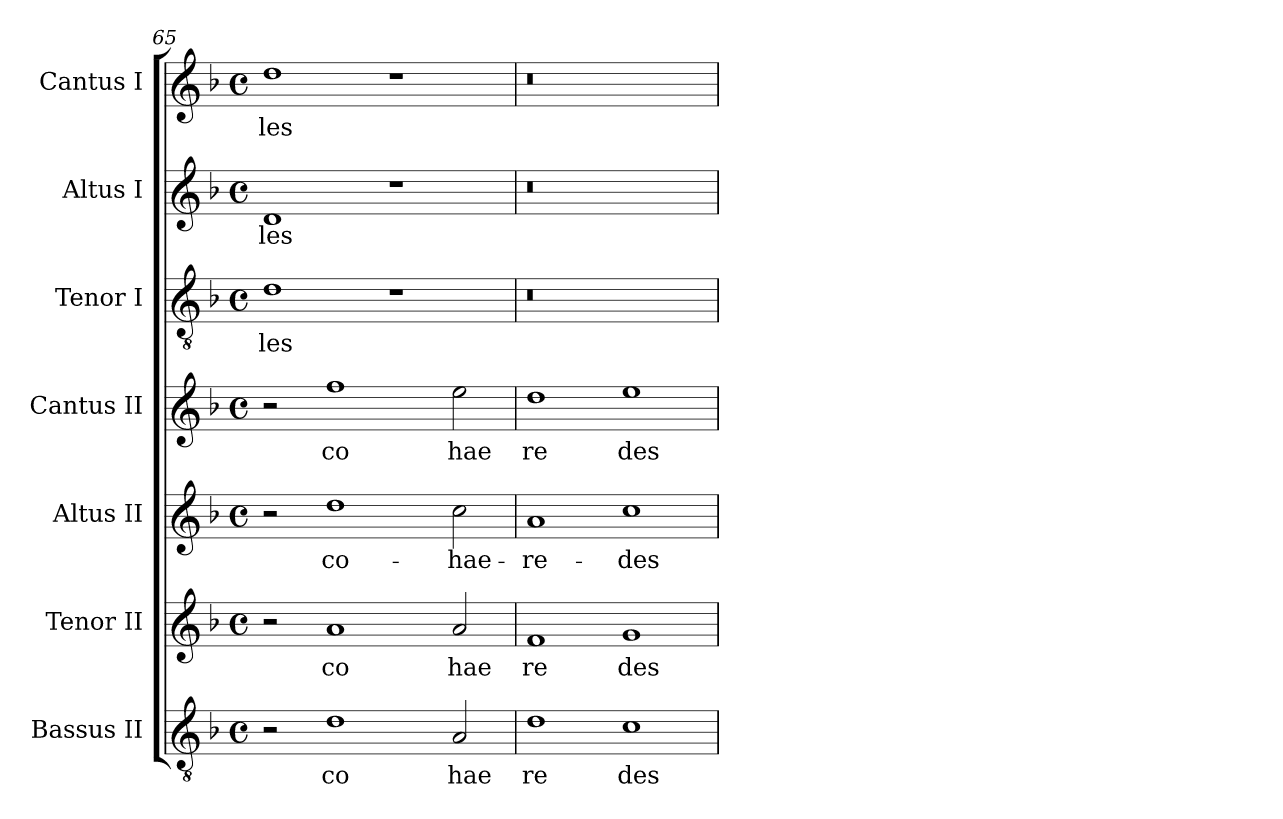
**kern	**text	**kern	**text	**kern	**text	**kern	**text	**kern	**text	**kern	**text	**kern	**text
*part7	*part7	*part6	*part6	*part5	*part5	*part4	*part4	*part3	*part3	*part2	*part2	*part1	*part1
*staff7	*staff7	*staff6	*staff6	*staff5	*staff5	*staff4	*staff4	*staff3	*staff3	*staff2	*staff2	*staff1	*staff1
*I"Bassus II	*	*I"Tenor II	*	*I"Altus II	*	*I"Cantus II	*	*I"Tenor I	*	*I"Altus I	*	*I"Cantus I	*
*clefGv2	*	*clefG2	*	*clefG2	*	*clefG2	*	*clefGv2	*	*clefG2	*	*clefG2	*
*k[b-]	*	*k[b-]	*	*k[b-]	*	*k[b-]	*	*k[b-]	*	*k[b-]	*	*k[b-]	*
*F:	*	*F:	*	*F:	*	*F:	*	*F:	*	*F:	*	*F:	*
*M4/4	*	*M4/4	*	*M4/4	*	*M4/4	*	*M4/4	*	*M4/4	*	*M4/4	*
*met(c)	*	*met(c)	*	*met(c)	*	*met(c)	*	*met(c)	*	*met(c)	*	*met(c)	*
=65	=65	=65	=65	=65	=65	=65	=65	=65	=65	=65	=65	=65	=65
!	!	!	!	!	!	!	!	!	!LO:LY:b:cj	!	!LO:LY:b:cj	!	!LO:LY:b:cj
2r	.	2r	.	2r	.	2r	.	1d	les	1d	les	1dd	les
!	!LO:LY:b:cj	!	!LO:LY:b:cj	!	!LO:LY:b:cj	!	!LO:LY:b:cj	!	!	!	!	!	!
1d	co	1a	co	1dd	co-	1ff	co	.	.	.	.	.	.
.	.	.	.	.	.	.	.	1r	.	1r	.	1r	.
!	!LO:LY:b:cj	!	!LO:LY:b:cj	!	!LO:LY:b:cj	!	!LO:LY:b:cj	!	!	!	!	!	!
2A/	hae	2a/	hae	2cc\	-hae-	2ee\	hae	.	.	.	.	.	.
=66	=66	=66	=66	=66	=66	=66	=66	=66	=66	=66	=66	=66	=66
!	!LO:LY:b:cj	!	!LO:LY:b:cj	!	!LO:LY:b:cj	!	!LO:LY:b:cj	!	!	!	!	!	!
1d	re	1f	re	1a	-re-	1dd	re	0r	.	0r	.	0r	.
!	!LO:LY:b:cj	!	!LO:LY:b:cj	!	!LO:LY:b:cj	!	!LO:LY:b:cj	!	!	!	!	!	!
1c	des	1g	des	1cc	-des	1ee	des	.	.	.	.	.	.
=	=	=	=	=	=	=	=	=	=	=	=	=	=
*-	*-	*-	*-	*-	*-	*-	*-	*-	*-	*-	*-	*-	*-
